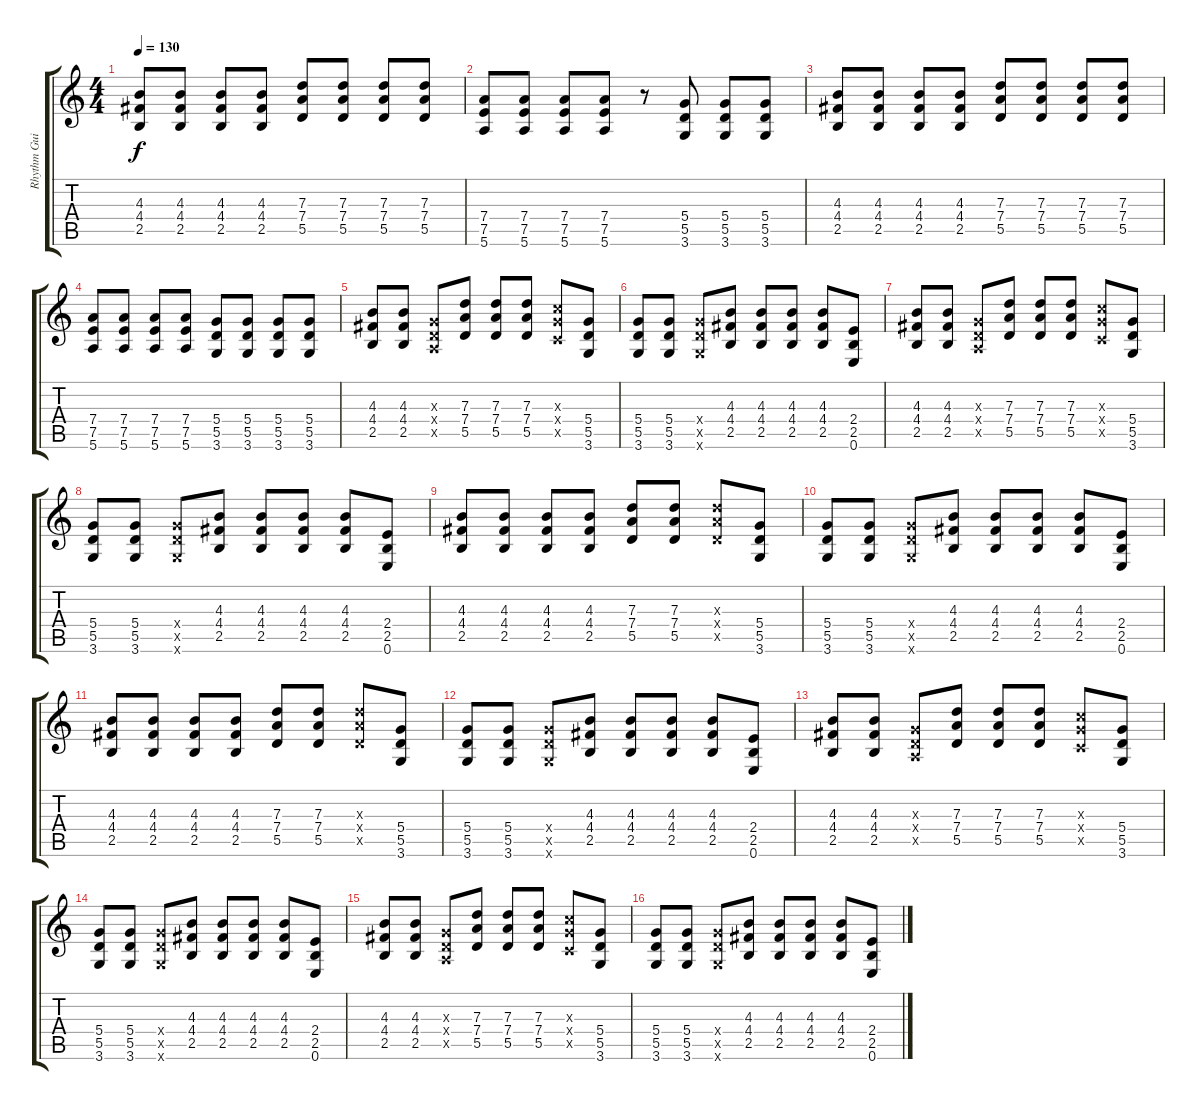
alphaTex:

\track ("Rhythm Guitar" "Rhythm Gui") {instrument overdrivenguitar}
\staff {score tabs}
\tuning (E4 B3 G3 D3 A2 E2) {hide}
\ts (4 4)
\tempo 130
\clef g2
\ks c
(4.3 4.4 2.5).8{dy f} (4.3 4.4 2.5).8 (4.3 4.4 2.5).8 (4.3 4.4 2.5).8 (7.3 7.4 5.5).8 (7.3 7.4 5.5).8 (7.3 7.4 5.5).8 (7.3 7.4 5.5).8 |
(7.4 7.5 5.6).8 (7.4 7.5 5.6).8 (7.4 7.5 5.6).8 (7.4 7.5 5.6).8 r.8 (5.4 5.5 3.6).8 (5.4 5.5 3.6).8 (5.4 5.5 3.6).8 |
(4.3 4.4 2.5).8 (4.3 4.4 2.5).8 (4.3 4.4 2.5).8 (4.3 4.4 2.5).8 (7.3 7.4 5.5).8 (7.3 7.4 5.5).8 (7.3 7.4 5.5).8 (7.3 7.4 5.5).8 |
(7.4 7.5 5.6).8 (7.4 7.5 5.6).8 (7.4 7.5 5.6).8 (7.4 7.5 5.6).8 (5.4 5.5 3.6).8 (5.4 5.5 3.6).8 (5.4 5.5 3.6).8 (5.4 5.5 3.6).8 |
(4.3 4.4 2.5).8 (4.3 4.4 2.5).8 (0.3{x} 0.4{x} 0.5{x}).8 (7.3 7.4 5.5).8 (7.3 7.4 5.5).8 (7.3 7.4 5.5).8 (5.3{x} 5.4{x} 3.5{x}).8 (5.4 5.5 3.6).8 |
(5.4 5.5 3.6).8 (5.4 5.5 3.6).8 (5.4{x} 5.5{x} 3.6{x}).8 (4.3 4.4 2.5).8 (4.3 4.4 2.5).8 (4.3 4.4 2.5).8 (4.3 4.4 2.5).8 (2.4 2.5 0.6).8 |
(4.3 4.4 2.5).8 (4.3 4.4 2.5).8 (0.3{x} 0.4{x} 0.5{x}).8 (7.3 7.4 5.5).8 (7.3 7.4 5.5).8 (7.3 7.4 5.5).8 (5.3{x} 5.4{x} 3.5{x}).8 (5.4 5.5 3.6).8 |
(5.4 5.5 3.6).8 (5.4 5.5 3.6).8 (5.4{x} 5.5{x} 3.6{x}).8 (4.3 4.4 2.5).8 (4.3 4.4 2.5).8 (4.3 4.4 2.5).8 (4.3 4.4 2.5).8 (2.4 2.5 0.6).8 |
(4.3 4.4 2.5).8 (4.3 4.4 2.5).8 (4.3 4.4 2.5).8 (4.3 4.4 2.5).8 (7.3 7.4 5.5).8 (7.3 7.4 5.5).8 (7.3{x} 7.4{x} 5.5{x}).8 (5.4 5.5 3.6).8 |
(5.4 5.5 3.6).8 (5.4 5.5 3.6).8 (5.4{x} 5.5{x} 3.6{x}).8 (4.3 4.4 2.5).8 (4.3 4.4 2.5).8 (4.3 4.4 2.5).8 (4.3 4.4 2.5).8 (2.4 2.5 0.6).8 |
(4.3 4.4 2.5).8 (4.3 4.4 2.5).8 (4.3 4.4 2.5).8 (4.3 4.4 2.5).8 (7.3 7.4 5.5).8 (7.3 7.4 5.5).8 (7.3{x} 7.4{x} 5.5{x}).8 (5.4 5.5 3.6).8 |
(5.4 5.5 3.6).8 (5.4 5.5 3.6).8 (5.4{x} 5.5{x} 3.6{x}).8 (4.3 4.4 2.5).8 (4.3 4.4 2.5).8 (4.3 4.4 2.5).8 (4.3 4.4 2.5).8 (2.4 2.5 0.6).8 |
(4.3 4.4 2.5).8 (4.3 4.4 2.5).8 (0.3{x} 0.4{x} 0.5{x}).8 (7.3 7.4 5.5).8 (7.3 7.4 5.5).8 (7.3 7.4 5.5).8 (5.3{x} 5.4{x} 3.5{x}).8 (5.4 5.5 3.6).8 |
(5.4 5.5 3.6).8 (5.4 5.5 3.6).8 (5.4{x} 5.5{x} 3.6{x}).8 (4.3 4.4 2.5).8 (4.3 4.4 2.5).8 (4.3 4.4 2.5).8 (4.3 4.4 2.5).8 (2.4 2.5 0.6).8 |
(4.3 4.4 2.5).8 (4.3 4.4 2.5).8 (0.3{x} 0.4{x} 0.5{x}).8 (7.3 7.4 5.5).8 (7.3 7.4 5.5).8 (7.3 7.4 5.5).8 (5.3{x} 5.4{x} 3.5{x}).8 (5.4 5.5 3.6).8 |
(5.4 5.5 3.6).8 (5.4 5.5 3.6).8 (5.4{x} 5.5{x} 3.6{x}).8 (4.3 4.4 2.5).8 (4.3 4.4 2.5).8 (4.3 4.4 2.5).8 (4.3 4.4 2.5).8 (2.4 2.5 0.6).8
